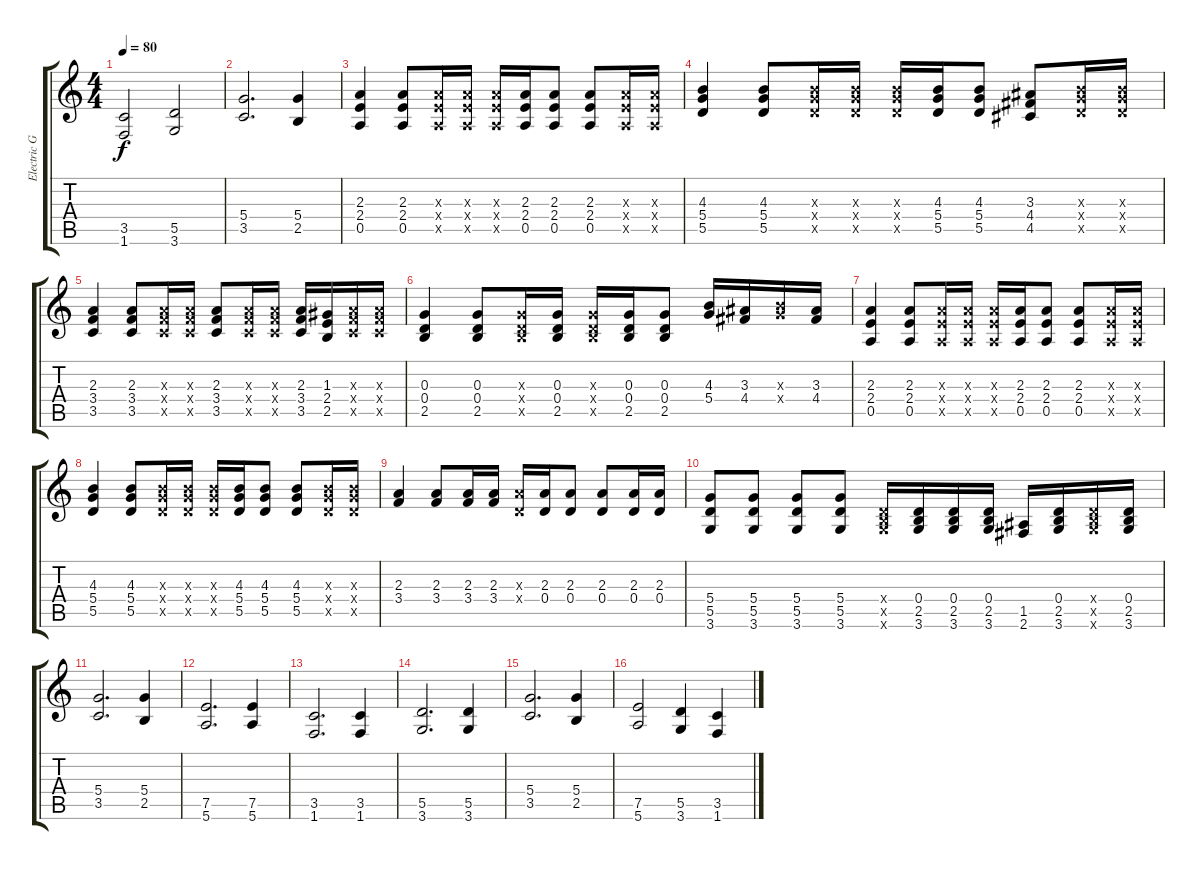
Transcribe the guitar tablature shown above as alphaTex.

\track ("Electric Guitar" "Electric G") {instrument overdrivenguitar}
\staff {score tabs}
\tuning (E4 B3 G3 D3 A2 E2) {hide}
\ts (4 4)
\tempo 80
\clef g2
\ks c
(3.5 1.6).2{dy f} (5.5 3.6).2 |
(5.4 3.5).2{d} (5.4 2.5).4 |
(2.3 2.4 0.5).4 (2.3 2.4 0.5).8 (2.3{x} 2.4{x} 0.5{x}).16 (2.3{x} 2.4{x} 0.5{x}).16 (2.3{x} 2.4{x} 0.5{x}).16 (2.3 2.4 0.5).16 (2.3 2.4 0.5).8 (2.3 2.4 0.5).8 (2.3{x} 2.4{x} 0.5{x}).16 (2.3{x} 2.4{x} 0.5{x}).16 |
(4.3 5.4 5.5).4 (4.3 5.4 5.5).8 (4.3{x} 5.4{x} 5.5{x}).16 (4.3{x} 5.4{x} 5.5{x}).16 (4.3{x} 5.4{x} 5.5{x}).16 (4.3 5.4 5.5).16 (4.3 5.4 5.5).8 (3.3 4.4 4.5).8 (4.3{x} 5.4{x} 5.5{x}).16 (4.3{x} 5.4{x} 5.5{x}).16 |
(2.3 3.4 3.5).4 (2.3 3.4 3.5).8 (2.3{x} 3.4{x} 3.5{x}).16 (2.3{x} 3.4{x} 3.5{x}).16 (2.3 3.4 3.5).8 (2.3{x} 3.4{x} 3.5{x}).16 (2.3{x} 3.4{x} 3.5{x}).16 (2.3 3.4 3.5).16 (1.3 2.4 2.5).16 (2.3{x} 3.4{x} 3.5{x}).16 (2.3{x} 3.4{x} 3.5{x}).16 |
(0.3 0.4 2.5).4 (0.3 0.4 2.5).8 (0.3{x} 0.4{x} 2.5{x}).16 (0.3 0.4 2.5).16 (0.3{x} 0.4{x} 2.5{x}).16 (0.3 0.4 2.5).16 (0.3 0.4 2.5).8 (4.3 5.4).16 (3.3 4.4).16 (4.3{x} 5.4{x}).16 (3.3 4.4).16 |
(2.3 2.4 0.5).4 (2.3 2.4 0.5).8 (2.3{x} 2.4{x} 0.5{x}).16 (2.3{x} 2.4{x} 0.5{x}).16 (2.3{x} 2.4{x} 0.5{x}).16 (2.3 2.4 0.5).16 (2.3 2.4 0.5).8 (2.3 2.4 0.5).8 (2.3{x} 2.4{x} 0.5{x}).16 (2.3{x} 2.4{x} 0.5{x}).16 |
(4.3 5.4 5.5).4 (4.3 5.4 5.5).8 (4.3{x} 5.4{x} 5.5{x}).16 (4.3{x} 5.4{x} 5.5{x}).16 (4.3{x} 5.4{x} 5.5{x}).16 (4.3 5.4 5.5).16 (4.3 5.4 5.5).8 (4.3 5.4 5.5).8 (4.3{x} 5.4{x} 5.5{x}).16 (4.3{x} 5.4{x} 5.5{x}).16 |
(2.3 3.4).4 (2.3 3.4).8 (2.3 3.4).16 (2.3 3.4).16 (2.3{x} 0.4{x}).16 (2.3 0.4).16 (2.3 0.4).8 (2.3 0.4).8 (2.3 0.4).16 (2.3 0.4).16 |
(5.4 5.5 3.6).8 (5.4 5.5 3.6).8 (5.4 5.5 3.6).8 (5.4 5.5 3.6).8 (0.4{x} 2.5{x} 3.6{x}).16 (0.4 2.5 3.6).16 (0.4 2.5 3.6).16 (0.4 2.5 3.6).16 (1.5 2.6).16 (0.4 2.5 3.6).16 (0.4{x} 2.5{x} 3.6{x}).16 (0.4 2.5 3.6).16 |
(5.4 3.5).2{d} (5.4 2.5).4 |
(7.5 5.6).2{d} (7.5 5.6).4 |
(3.5 1.6).2{d} (3.5 1.6).4 |
(5.5 3.6).2{d} (5.5 3.6).4 |
(5.4 3.5).2{d} (5.4 2.5).4 |
(7.5 5.6).2 (5.5 3.6).4 (3.5 1.6).4
